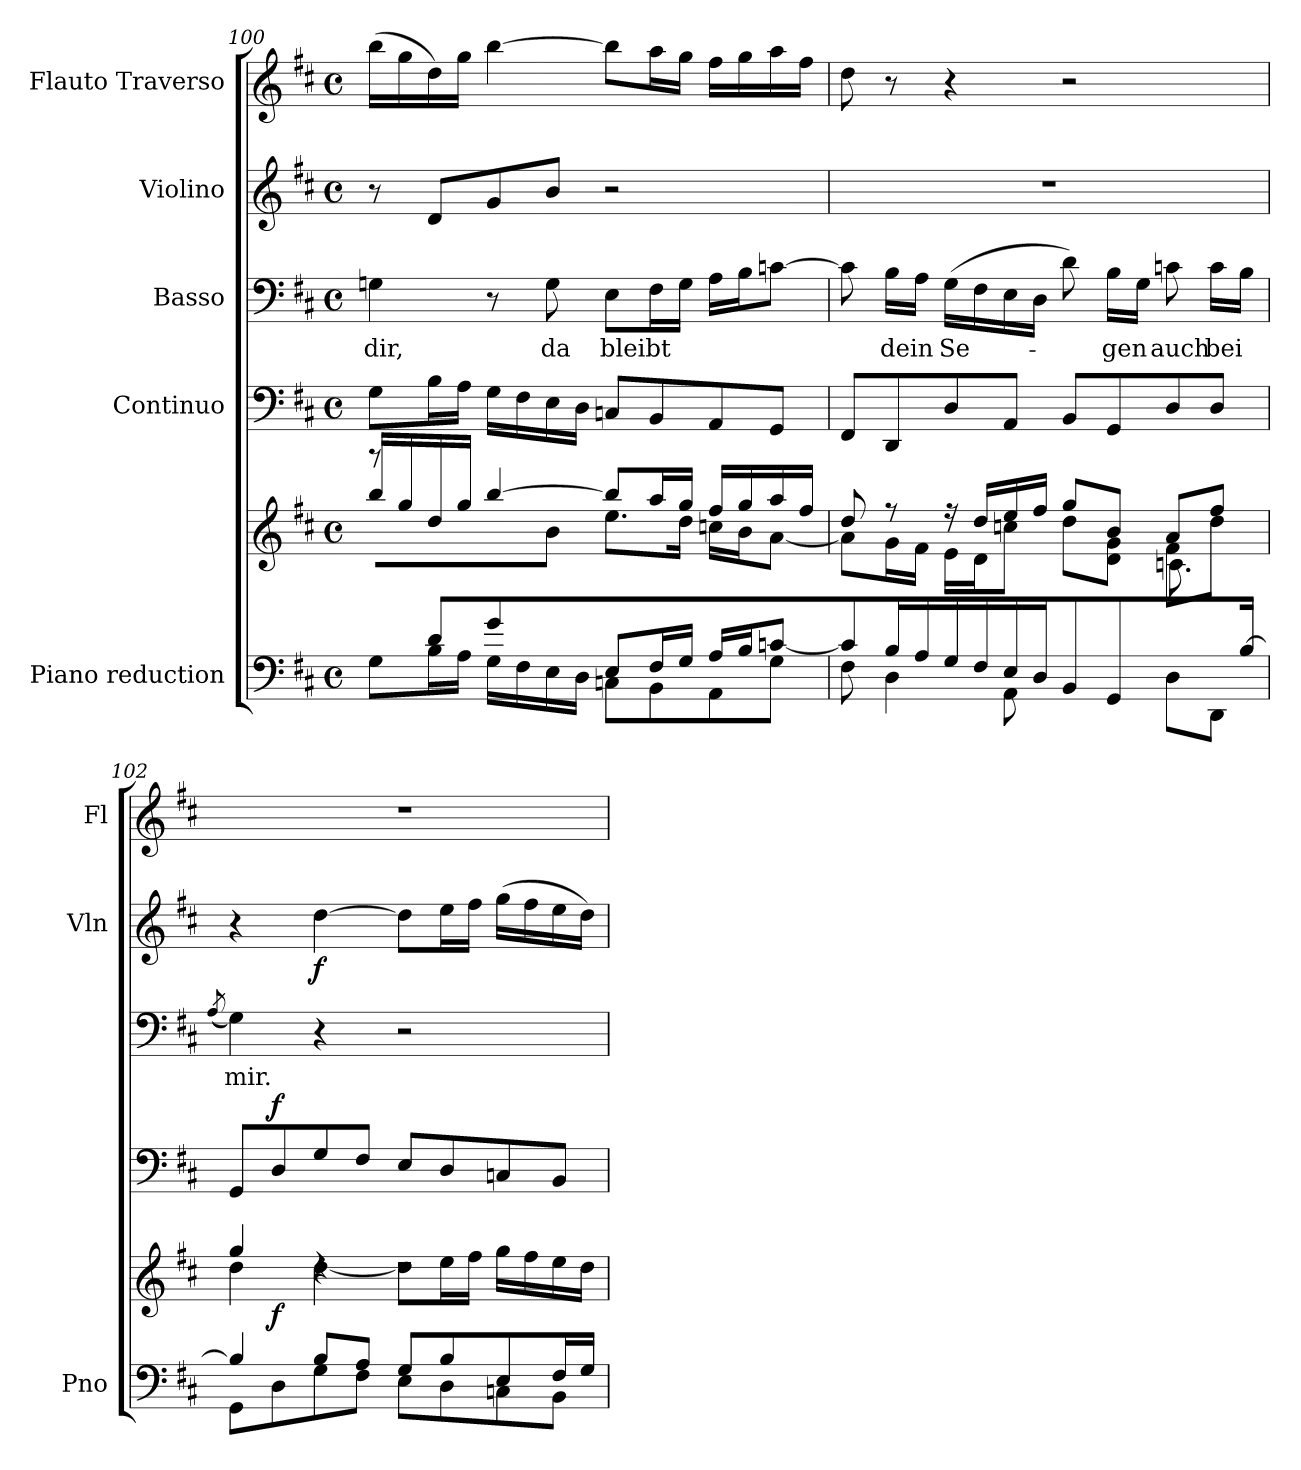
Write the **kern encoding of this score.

**kern	**kern	**dynam	**kern	**dynam	**kern	**text	**kern	**dynam	**kern
*part5	*part5	*part5	*part4	*part4	*part3	*part3	*part2	*part2	*part1
*staff6	*staff5	*staff5/6	*staff4	*staff4	*staff3	*staff3	*staff2	*staff2	*staff1
*I"Piano reduction	*	*	*I"Continuo	*	*I"Basso	*	*I"Violino	*	*I"Flauto Traverso
*I'Pno	*	*	*	*	*	*	*I'Vln	*	*I'Fl
*clefF4	*clefG2	*	*clefF4	*	*clefF4	*	*clefG2	*	*clefG2
*k[f#c#]	*k[f#c#]	*	*k[f#c#]	*	*k[f#c#]	*	*k[f#c#]	*	*k[f#c#]
*M4/4	*M4/4	*	*M4/4	*	*M4/4	*	*M4/4	*	*M4/4
*met(c)	*met(c)	*	*met(c)	*	*met(c)	*	*met(c)	*	*met(c)
=100	=100	=100	=100	=100	=100	=100	=100	=100	=100
*^	*^	*	*	*	*	*	*	*	*
*	*^	*	*	*	*	*	*	*	*	*	*
!	!	!	!	!	!	!	!	!	!LO:LY:b	!	!	!
8ryy	2ryy	8G\L	16bb/LL	8rbbb	.	8G\L	.	4Gn\	dir,	8r	.	(>16bb\LL
.	.	.	16gg/	.	.	.	.	.	.	.	.	16gg\
8d/L	.	16B\L	16dd/	4ryy	.	16B\L	.	.	.	8d/L	.	16dd\)
.	.	16A\JJ	16gg/JJ	.	.	16A\JJ	.	.	.	.	.	16gg\JJ
8g/	.	16G\LL	[4bb/	.	.	16G\LL	.	8r	.	8g/	.	[4bb\
.	.	16F#\	.	.	.	16F#\	.	.	.	.	.	.
!	!	!	!	!	!	!	!	!	!LO:LY:b	!	!	!
2ryy	.	16E\	.	8b\J	.	16E\	.	8G\	da	8b/J	.	.
.	.	16D\JJ	.	.	.	16D\JJ	.	.	.	.	.	.
!	!	!	!	!	!	!	!	!	!LO:LY:b	!	!	!
.	8E/L	8Cn\L	8bb/L]	8.ee\L	.	8Cn/L	.	8E\L	bleibt	2r	.	8bb\L]
.	16F#/L	8BB\	16aa/L	.	.	8BB/	.	16F#\L	.	.	.	16aa\L
.	16G/JJ	.	16gg/JJ	16dd\Jk	.	.	.	16G\JJ	.	.	.	16gg\JJ
.	16A/LL	8AA\	16ff#/LL	16ccn\LL	.	8AA/	.	16A\LL	.	.	.	16ff#\LL
.	16B/J	.	16gg/	16b\J	.	.	.	16B\J	.	.	.	16gg\
8ryy	[8cn/J	8G\J	16aa/	[8a\J	.	8GG/J	.	[8cn\J	.	.	.	16aa\
.	.	.	16ff#/JJ	.	.	.	.	.	.	.	.	16ff#\JJ
*	*v	*v	*	*	*	*	*	*	*	*	*	*
!!LO:LB:g=z
=101	=101	=101	=101	=101	=101	=101	=101	=101	=101	=101	=101
*	*	*	*^	*	*	*	*	*	*	*	*
8c/L]	8F#\	8dd/	8a\L]	2.ryy	.	8FF#/L	.	8c\]	.	1r	.	8dd\
!	!	!	!	!	!	!	!	!	!LO:LY:b	!	!	!
16B/L	4D\	8r	16g\L	.	.	8DD/	.	16B\LL	dein	.	.	8r
16A/JJ	.	.	16f#\JJ	.	.	.	.	16A\JJ	.	.	.	.
!	!	!	!	!	!	!	!	!	!LO:LY:b	!	!	!
16G/LL	.	16r	16e\LL	.	.	8D/	.	(>16G\LL	Se-	.	.	4r
16F#/	.	16dd/LL	16d\J	.	.	.	.	16F#\	.	.	.	.
16E/	8AA\	16ee/	8ccn\J	.	.	8AA/J	.	16E\	.	.	.	.
16D/JJ	.	16ff#/JJ	.	.	.	.	.	16D\JJ	.	.	.	.
8BB/L	4ryy	8gg/L	8dd\L	.	.	8BB/L	.	8d\)	.	.	.	2r
!	!	!	!	!	!	!	!	!	!LO:LY:b	!	!	!
8GG/J	.	8b/J	8d\ 8g\J	.	.	8GG/	.	16B\LL	-gen	.	.	.
.	.	.	.	.	.	.	.	16G\JJ	.	.	.	.
!	!	!	!	!	!	!	!	!	!LO:LY:b	!	!	!
8.ryy	8D\L	8a/L	8f#\L	8.cn\L	.	8D/	.	8cn\	auch	.	.	.
!	!	!	!	!	!	!	!	!	!LO:LY:b	!	!	!
.	8DD\J	8ff#/J	8dd\J	.	.	8D/J	.	16c\LL	bei	.	.	.
[16B/Jk	.	.	.	16ryy	.	.	.	16B\JJ	.	.	.	.
=102	=102	=102	=102	=102	=102	=102	=102	=102	=102	=102	=102	=102
.	.	.	.	.	.	.	.	(<8qA/	.	.	.	.
!	!	!	!	!	!	!	!	!	!LO:LY:b	!	!	!
4B/]	8GG\L	4gg/	4dd\	8ryy	.	8GG/L	.	4G\)	mir.	4r	.	1r
!	!	!	!	!	!LO:DY:b	!	!LO:DY:a	!	!	!	!	!
.	8D\	.	.	2..ryy	f	8D/	f	.	.	.	.	.
!	!	!	!	!	!	!	!	!	!	!	!LO:DY:b	!
8B/L	8G\	4rdd	[4dd\	.	.	8G/	.	4r	.	[4dd\	f	.
8A/J	8F#\J	.	.	.	.	8F#/J	.	.	.	.	.	.
8G/L	8E\L	2rdd	8dd\L]	.	.	8E/L	.	2r	.	8dd\L]	.	.
8B/	8D\	.	16ee\L	.	.	8D/	.	.	.	16ee\L	.	.
.	.	.	16ff#\JJ	.	.	.	.	.	.	16ff#\JJ	.	.
8E/	8Cn\	.	16gg\LL	.	.	8Cn/	.	.	.	(>16gg\LL	.	.
.	.	.	16ff#\	.	.	.	.	.	.	16ff#\	.	.
16F#/L	8BB\J	.	16ee\	.	.	8BB/J	.	.	.	16ee\	.	.
16G/JJ	.	.	16dd\JJ	.	.	.	.	.	.	16dd\JJ)	.	.
*v	*v	*	*	*	*	*	*	*	*	*	*	*
*	*v	*v	*v	*	*	*	*	*	*	*	*
=	=	=	=	=	=	=	=	=	=
*-	*-	*-	*-	*-	*-	*-	*-	*-	*-
